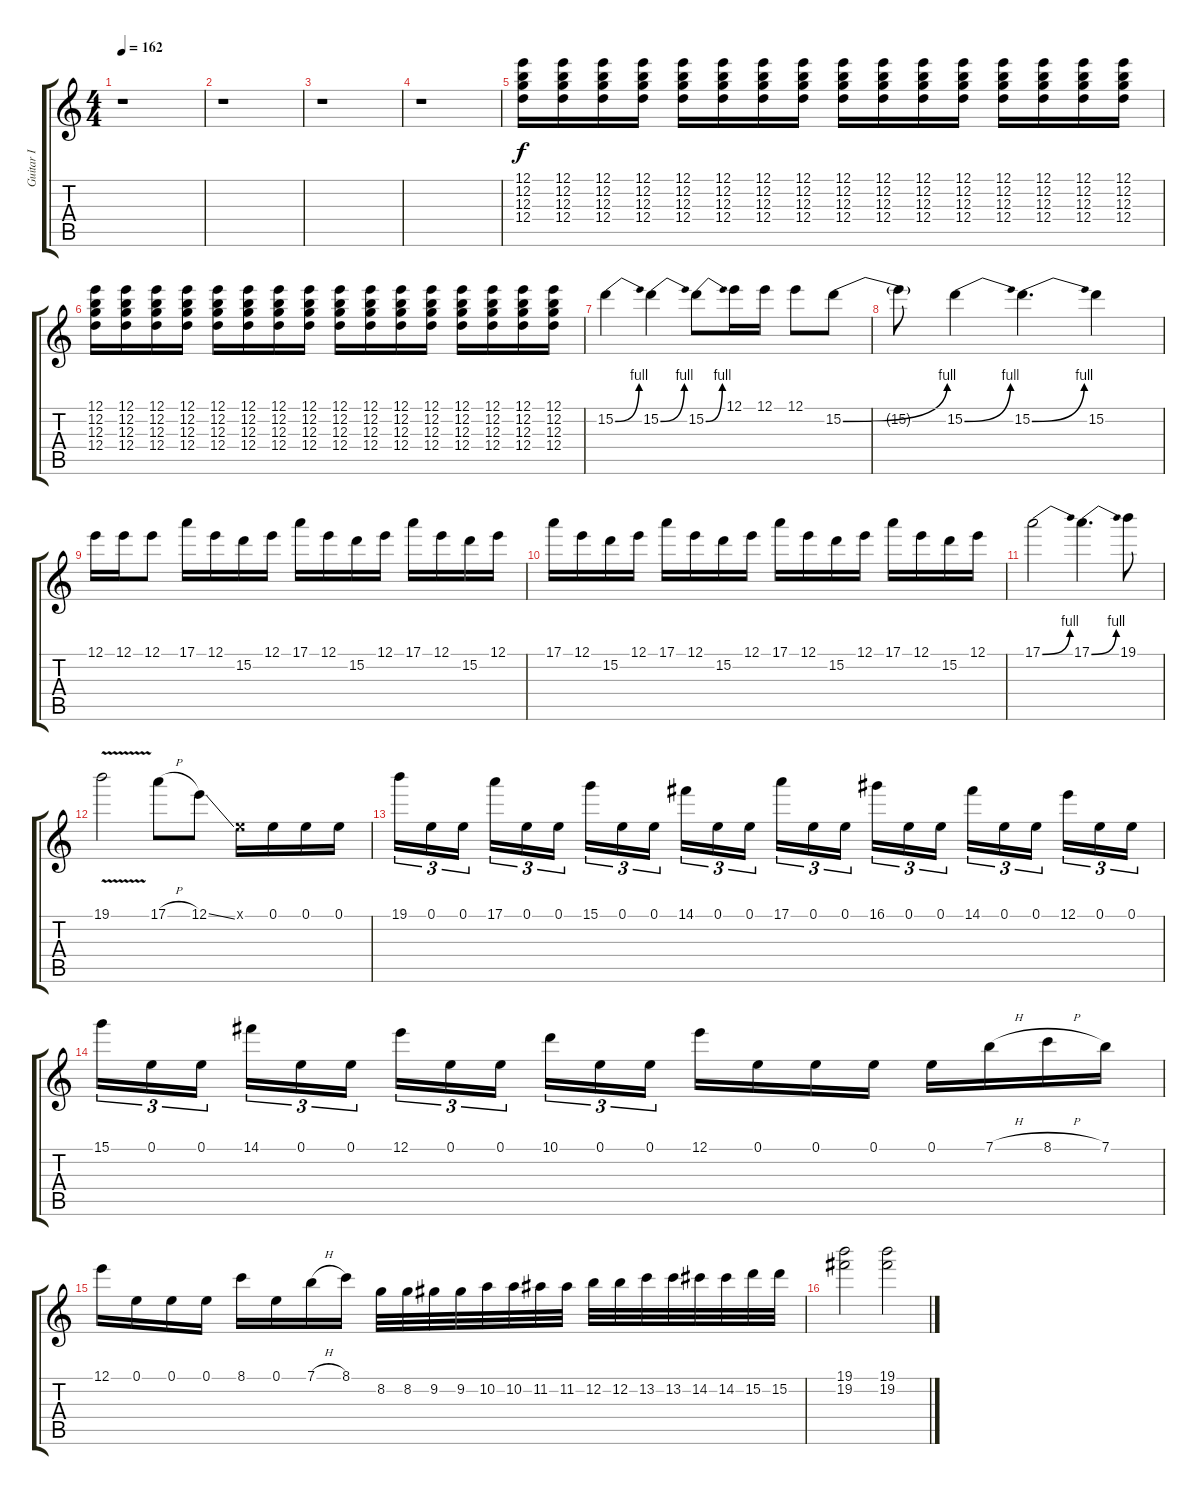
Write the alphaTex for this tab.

\track ("Guitar I" "Guitar I") {instrument distortionguitar}
\staff {score tabs}
\tuning (E4 B3 G3 D3 A2 E2) {hide}
\ts (4 4)
\tempo 162
\clef g2
\ks c
r.1{dy mp} |
r.1 |
r.1 |
r.1 |
(12.1 12.2 12.3 12.4).16{dy f} (12.1 12.2 12.3 12.4).16 (12.1 12.2 12.3 12.4).16 (12.1 12.2 12.3 12.4).16 (12.1 12.2 12.3 12.4).16 (12.1 12.2 12.3 12.4).16 (12.1 12.2 12.3 12.4).16 (12.1 12.2 12.3 12.4).16 (12.1 12.2 12.3 12.4).16 (12.1 12.2 12.3 12.4).16 (12.1 12.2 12.3 12.4).16 (12.1 12.2 12.3 12.4).16 (12.1 12.2 12.3 12.4).16 (12.1 12.2 12.3 12.4).16 (12.1 12.2 12.3 12.4).16 (12.1 12.2 12.3 12.4).16 |
(12.1 12.2 12.3 12.4).16 (12.1 12.2 12.3 12.4).16 (12.1 12.2 12.3 12.4).16 (12.1 12.2 12.3 12.4).16 (12.1 12.2 12.3 12.4).16 (12.1 12.2 12.3 12.4).16 (12.1 12.2 12.3 12.4).16 (12.1 12.2 12.3 12.4).16 (12.1 12.2 12.3 12.4).16 (12.1 12.2 12.3 12.4).16 (12.1 12.2 12.3 12.4).16 (12.1 12.2 12.3 12.4).16 (12.1 12.2 12.3 12.4).16 (12.1 12.2 12.3 12.4).16 (12.1 12.2 12.3 12.4).16 (12.1 12.2 12.3 12.4).16 |
15.2{be (bend 0 0 60 4)}.4 15.2{be (bend 0 0 60 4)}.4 15.2{be (bend 0 0 60 4)}.8 12.1.16 12.1.16 12.1.8 15.2{be (bend 0 0 60 4)}.8 |
15.2{t}.8 15.2{be (bend 0 0 60 4)}.4 15.2{be (bend 0 0 60 4)}.4{d} 15.2.4 |
12.1.16 12.1.16 12.1.8 17.1.16 12.1.16 15.2.16 12.1.16 17.1.16 12.1.16 15.2.16 12.1.16 17.1.16 12.1.16 15.2.16 12.1.16 |
17.1.16 12.1.16 15.2.16 12.1.16 17.1.16 12.1.16 15.2.16 12.1.16 17.1.16 12.1.16 15.2.16 12.1.16 17.1.16 12.1.16 15.2.16 12.1.16 |
17.1{be (bend 0 0 60 4)}.2 17.1{be (bend 0 0 60 4)}.4{d} 19.1.8 |
19.1{v}.2 17.1{h}.8 12.1{ss}.8 0.1{x}.16 0.1.16 0.1.16 0.1.16 |
19.1.16{tu (3 2)} 0.1.16{tu (3 2)} 0.1.16{tu (3 2) beam splitsecondary} 17.1.16{tu (3 2)} 0.1.16{tu (3 2)} 0.1.16{tu (3 2)} 15.1.16{tu (3 2)} 0.1.16{tu (3 2)} 0.1.16{tu (3 2) beam splitsecondary} 14.1.16{tu (3 2)} 0.1.16{tu (3 2)} 0.1.16{tu (3 2)} 17.1.16{tu (3 2)} 0.1.16{tu (3 2)} 0.1.16{tu (3 2) beam splitsecondary} 16.1.16{tu (3 2)} 0.1.16{tu (3 2)} 0.1.16{tu (3 2)} 14.1.16{tu (3 2)} 0.1.16{tu (3 2)} 0.1.16{tu (3 2) beam splitsecondary} 12.1.16{tu (3 2)} 0.1.16{tu (3 2)} 0.1.16{tu (3 2)} |
15.1.16{tu (3 2)} 0.1.16{tu (3 2)} 0.1.16{tu (3 2) beam splitsecondary} 14.1.16{tu (3 2)} 0.1.16{tu (3 2)} 0.1.16{tu (3 2)} 12.1.16{tu (3 2)} 0.1.16{tu (3 2)} 0.1.16{tu (3 2) beam splitsecondary} 10.1.16{tu (3 2)} 0.1.16{tu (3 2)} 0.1.16{tu (3 2)} 12.1.16 0.1.16 0.1.16 0.1.16 0.1.16 7.1{h}.16 8.1{h}.16 7.1.16 |
12.1.16 0.1.16 0.1.16 0.1.16 8.1.16 0.1.16 7.1{h}.16 8.1.16 8.2.32 8.2.32 9.2.32 9.2.32 10.2.32 10.2.32 11.2.32 11.2.32 12.2.32 12.2.32 13.2.32 13.2.32 14.2.32 14.2.32 15.2.32 15.2.32 |
(19.1 19.2).2 (19.1 19.2).2
